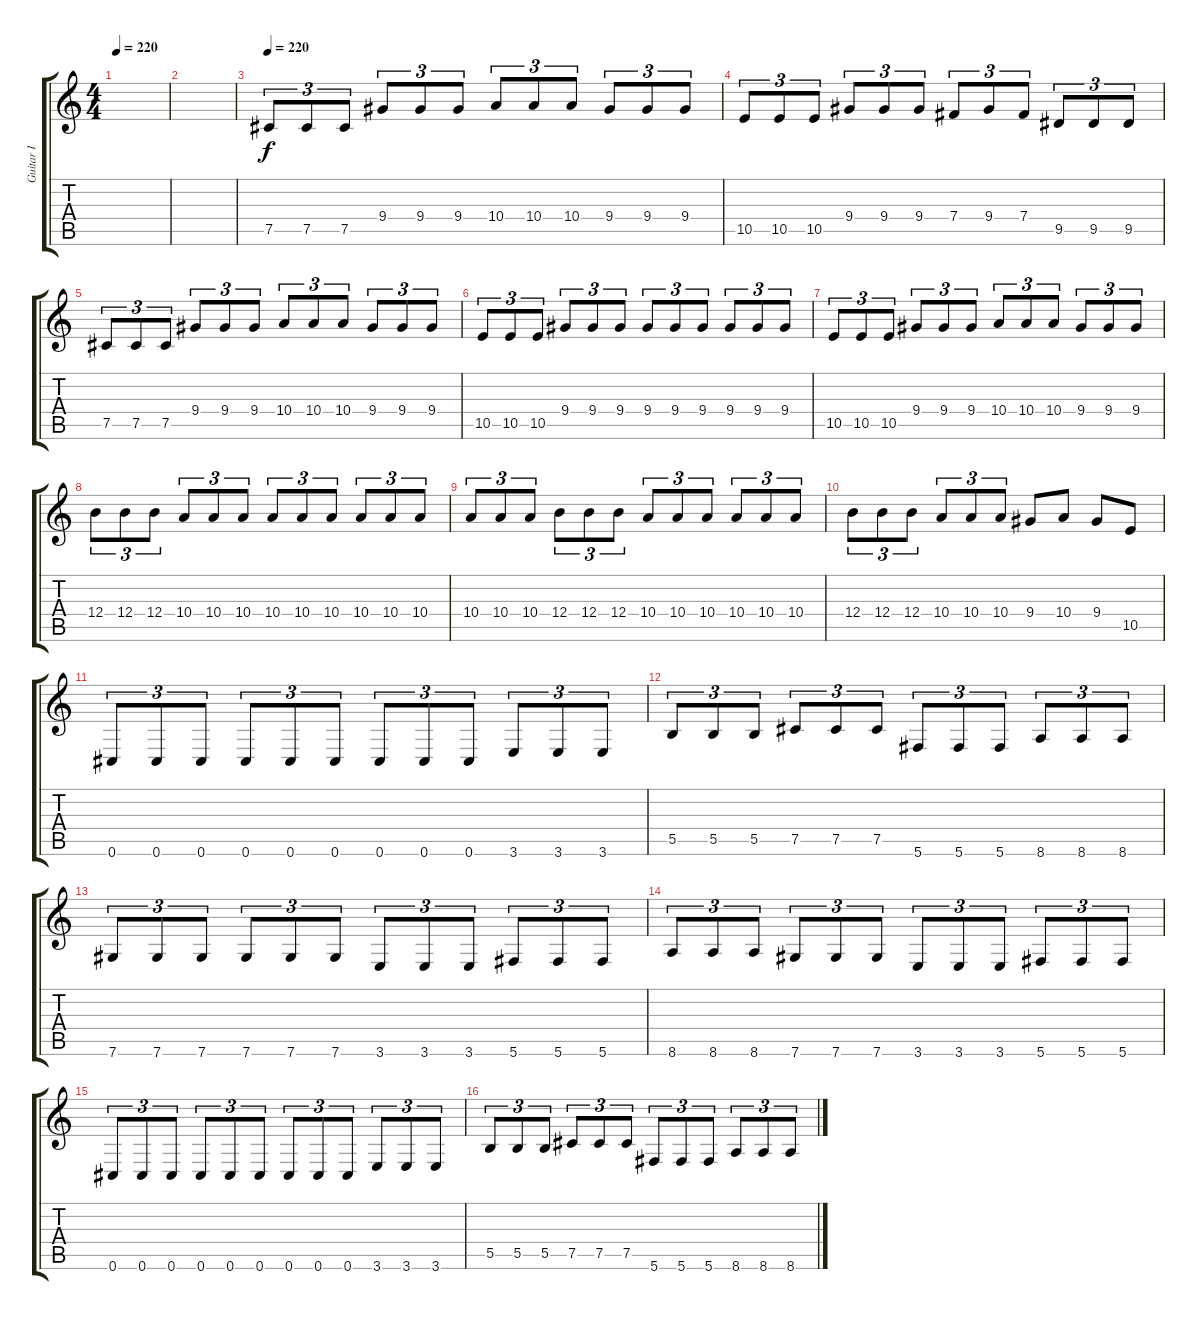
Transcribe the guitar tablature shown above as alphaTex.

\track ("Guitar I" "Guitar I") {instrument distortionguitar}
\staff {score tabs}
\tuning (Db4 Ab3 E3 B2 Gb2 Db2) {hide}
\ts (4 4)
\tempo 220
\tempo 250
\tempo 220
\clef g2
\ks c
|
|
\tempo 220
7.5.8{tu (3 2)} 7.5.8{tu (3 2)} 7.5.8{tu (3 2)} 9.4.8{tu (3 2)} 9.4.8{tu (3 2)} 9.4.8{tu (3 2)} 10.4.8{tu (3 2)} 10.4.8{tu (3 2)} 10.4.8{tu (3 2)} 9.4.8{tu (3 2)} 9.4.8{tu (3 2)} 9.4.8{tu (3 2)} |
10.5.8{tu (3 2)} 10.5.8{tu (3 2)} 10.5.8{tu (3 2)} 9.4.8{tu (3 2)} 9.4.8{tu (3 2)} 9.4.8{tu (3 2)} 7.4.8{tu (3 2)} 9.4.8{tu (3 2)} 7.4.8{tu (3 2)} 9.5.8{tu (3 2)} 9.5.8{tu (3 2)} 9.5.8{tu (3 2)} |
7.5.8{tu (3 2)} 7.5.8{tu (3 2)} 7.5.8{tu (3 2)} 9.4.8{tu (3 2)} 9.4.8{tu (3 2)} 9.4.8{tu (3 2)} 10.4.8{tu (3 2)} 10.4.8{tu (3 2)} 10.4.8{tu (3 2)} 9.4.8{tu (3 2)} 9.4.8{tu (3 2)} 9.4.8{tu (3 2)} |
10.5.8{tu (3 2)} 10.5.8{tu (3 2)} 10.5.8{tu (3 2)} 9.4.8{tu (3 2)} 9.4.8{tu (3 2)} 9.4.8{tu (3 2)} 9.4.8{tu (3 2)} 9.4.8{tu (3 2)} 9.4.8{tu (3 2)} 9.4.8{tu (3 2)} 9.4.8{tu (3 2)} 9.4.8{tu (3 2)} |
10.5.8{tu (3 2)} 10.5.8{tu (3 2)} 10.5.8{tu (3 2)} 9.4.8{tu (3 2)} 9.4.8{tu (3 2)} 9.4.8{tu (3 2)} 10.4.8{tu (3 2)} 10.4.8{tu (3 2)} 10.4.8{tu (3 2)} 9.4.8{tu (3 2)} 9.4.8{tu (3 2)} 9.4.8{tu (3 2)} |
12.4.8{tu (3 2)} 12.4.8{tu (3 2)} 12.4.8{tu (3 2)} 10.4.8{tu (3 2)} 10.4.8{tu (3 2)} 10.4.8{tu (3 2)} 10.4.8{tu (3 2)} 10.4.8{tu (3 2)} 10.4.8{tu (3 2)} 10.4.8{tu (3 2)} 10.4.8{tu (3 2)} 10.4.8{tu (3 2)} |
10.4.8{tu (3 2)} 10.4.8{tu (3 2)} 10.4.8{tu (3 2)} 12.4.8{tu (3 2)} 12.4.8{tu (3 2)} 12.4.8{tu (3 2)} 10.4.8{tu (3 2)} 10.4.8{tu (3 2)} 10.4.8{tu (3 2)} 10.4.8{tu (3 2)} 10.4.8{tu (3 2)} 10.4.8{tu (3 2)} |
12.4.8{tu (3 2)} 12.4.8{tu (3 2)} 12.4.8{tu (3 2)} 10.4.8{tu (3 2)} 10.4.8{tu (3 2)} 10.4.8{tu (3 2)} 9.4.8 10.4.8 9.4.8 10.5.8 |
0.6.8{tu (3 2)} 0.6.8{tu (3 2)} 0.6.8{tu (3 2)} 0.6.8{tu (3 2)} 0.6.8{tu (3 2)} 0.6.8{tu (3 2)} 0.6.8{tu (3 2)} 0.6.8{tu (3 2)} 0.6.8{tu (3 2)} 3.6.8{tu (3 2)} 3.6.8{tu (3 2)} 3.6.8{tu (3 2)} |
5.5.8{tu (3 2)} 5.5.8{tu (3 2)} 5.5.8{tu (3 2)} 7.5.8{tu (3 2)} 7.5.8{tu (3 2)} 7.5.8{tu (3 2)} 5.6.8{tu (3 2)} 5.6.8{tu (3 2)} 5.6.8{tu (3 2)} 8.6.8{tu (3 2)} 8.6.8{tu (3 2)} 8.6.8{tu (3 2)} |
7.6.8{tu (3 2)} 7.6.8{tu (3 2)} 7.6.8{tu (3 2)} 7.6.8{tu (3 2)} 7.6.8{tu (3 2)} 7.6.8{tu (3 2)} 3.6.8{tu (3 2)} 3.6.8{tu (3 2)} 3.6.8{tu (3 2)} 5.6.8{tu (3 2)} 5.6.8{tu (3 2)} 5.6.8{tu (3 2)} |
8.6.8{tu (3 2)} 8.6.8{tu (3 2)} 8.6.8{tu (3 2)} 7.6.8{tu (3 2)} 7.6.8{tu (3 2)} 7.6.8{tu (3 2)} 3.6.8{tu (3 2)} 3.6.8{tu (3 2)} 3.6.8{tu (3 2)} 5.6.8{tu (3 2)} 5.6.8{tu (3 2)} 5.6.8{tu (3 2)} |
0.6.8{tu (3 2)} 0.6.8{tu (3 2)} 0.6.8{tu (3 2)} 0.6.8{tu (3 2)} 0.6.8{tu (3 2)} 0.6.8{tu (3 2)} 0.6.8{tu (3 2)} 0.6.8{tu (3 2)} 0.6.8{tu (3 2)} 3.6.8{tu (3 2)} 3.6.8{tu (3 2)} 3.6.8{tu (3 2)} |
5.5.8{tu (3 2)} 5.5.8{tu (3 2)} 5.5.8{tu (3 2)} 7.5.8{tu (3 2)} 7.5.8{tu (3 2)} 7.5.8{tu (3 2)} 5.6.8{tu (3 2)} 5.6.8{tu (3 2)} 5.6.8{tu (3 2)} 8.6.8{tu (3 2)} 8.6.8{tu (3 2)} 8.6.8{tu (3 2)}
